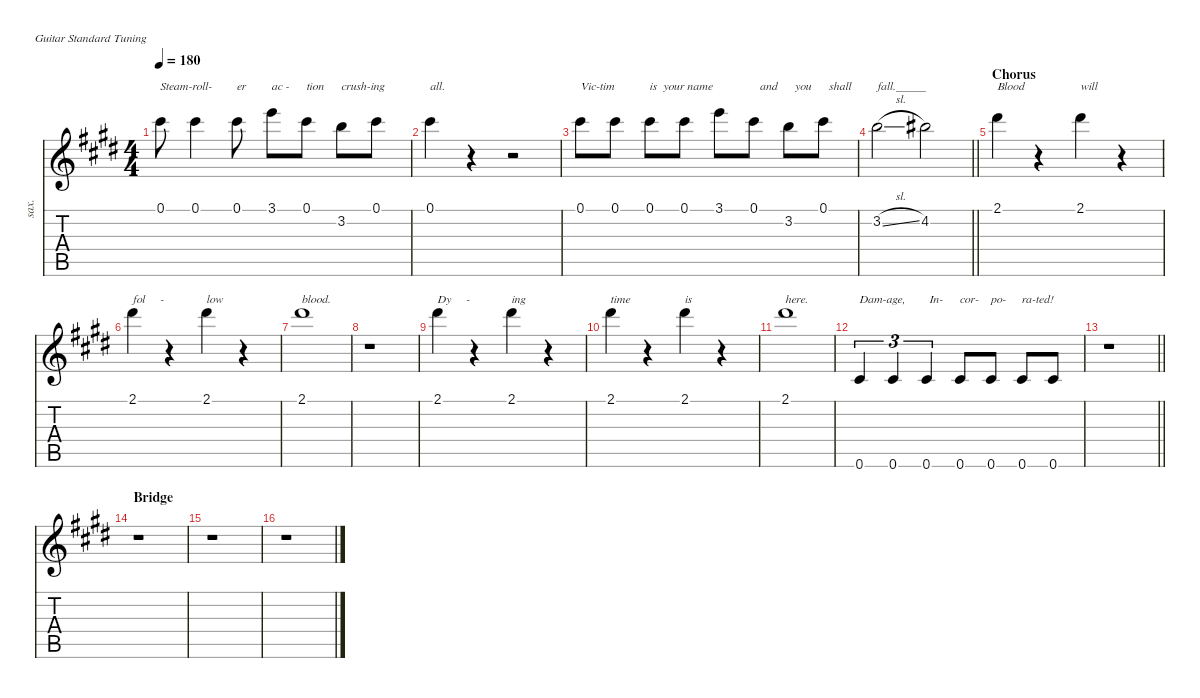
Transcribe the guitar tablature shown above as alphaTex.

\defaultSystemsLayout 4
\hideDynamics
\bracketExtendMode nobrackets
\otherSystemsTrackNameOrientation horizontal
\track ("James Hetfield (vocals)" "sax.") {instrument baritonesax}
\staff {score tabs}
\tuning (E4 B3 G3 D3 A2 E2)
\displaytranspose 21
\ts (4 4)
\tempo 180
\clef g2
\ks c#minor
0.1{acc #}.8{txt "Steam-roll-" dy f beam Down} 0.1{acc #}.4{beam Down} 0.1{acc #}.8{txt "er" beam Down} 3.1{acc forcenatural}.8{txt "ac -" beam Down} 0.1{acc #}.8{txt "tion" beam Down} 3.2{acc forcenatural}.8{txt "crush-ing" beam Down} 0.1{acc #}.8{beam Down} |
0.1{acc #}.4{txt "all." beam Down} r.4{beam Down} r.2{beam Down} |
0.1{acc #}.8{txt "Vic-tim" beam Down} 0.1{acc #}.8{beam Down} 0.1{acc #}.8{txt "is  your name" beam Down} 0.1{acc #}.8{beam Down} 3.1{acc forcenatural}.8{beam Down} 0.1{acc #}.8{txt "  and" beam Down} 3.2{acc forcenatural}.8{txt "  you" beam Down} 0.1{acc #}.8{txt "  shall" beam Down} |
\barLineRight lightlight
3.2{sl acc forcenatural}.2{txt "fall._____" beam Down} 4.2{acc #}.2{beam Down} |
\section ("" "Chorus")
2.1{acc #}.4{txt "Blood" beam Down} r.4{beam Down} 2.1{acc #}.4{txt "will" beam Down} r.4{beam Down} |
2.1{acc #}.4{txt "fol     -" beam Down} r.4{beam Down} 2.1{acc #}.4{txt "low" beam Down} r.4{beam Down} |
2.1{acc #}.1{txt "blood." beam Down} |
r.1{beam Down} |
2.1{acc #}.4{txt "Dy     -" beam Down} r.4{beam Down} 2.1{acc #}.4{txt "ing" beam Down} r.4{beam Down} |
2.1{acc #}.4{txt "time" beam Down} r.4{beam Down} 2.1{acc #}.4{txt "is" beam Down} r.4{beam Down} |
2.1{acc #}.1{txt "here." beam Down} |
0.6{acc #}.4{tu (3 2) txt "Dam-age," beam Up} 0.6{acc #}.4{tu (3 2) beam Up} 0.6{acc #}.4{tu (3 2) txt " In-" beam Up} 0.6{acc #}.8{txt "cor-" beam Up} 0.6{acc #}.8{txt "po-" beam Up} 0.6{acc #}.8{txt "ra-ted!" beam Up} 0.6{acc #}.8{beam Up} |
\barLineRight lightlight
r.1{beam Down} |
\section ("" "Bridge")
r.1{beam Down} |
r.1{beam Down} |
r.1{beam Down}
